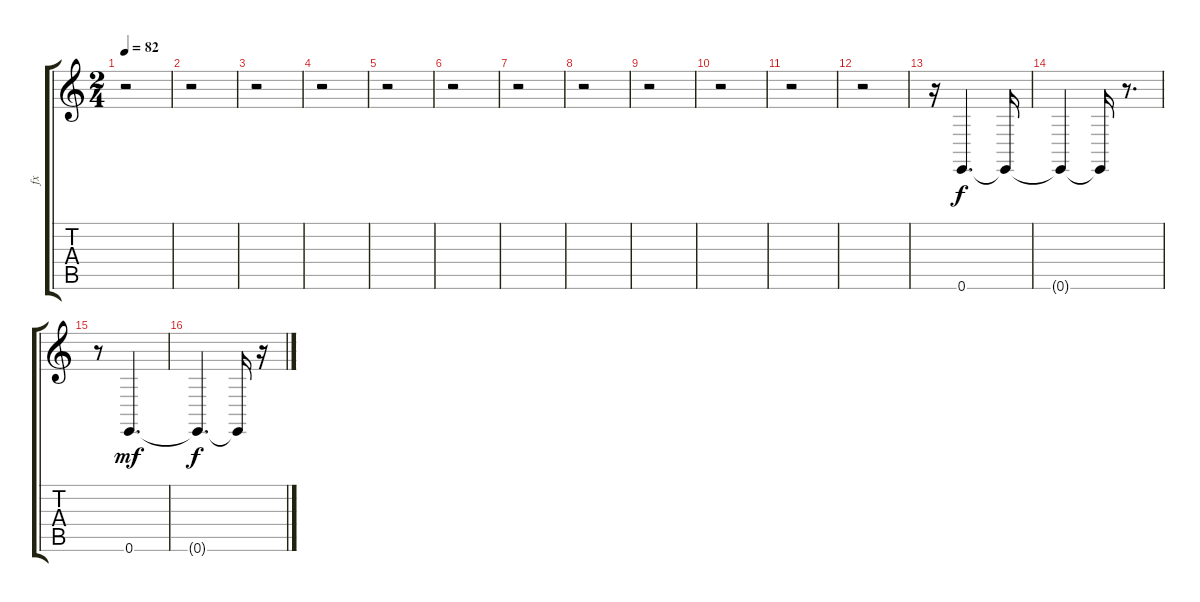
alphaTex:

\track ("fx" "fx") {instrument seashore}
\staff {score tabs}
\tuning (E4 B3 G3 D3 A2 E2) {hide}
\ts (2 4)
\tempo 82
\clef g2
\ks c
r.2{dy f} |
r.2 |
r.2 |
r.2 |
r.2 |
r.2 |
r.2 |
r.2 |
r.2 |
r.2 |
r.2 |
r.2 |
r.16 0.6.4{d} 0.6{t}.16 |
0.6{t}.4 0.6{t}.16 r.8{d} |
r.8 0.6.4{d dy mf} |
0.6{t}.4{d dy f} 0.6{t}.16 r.16
